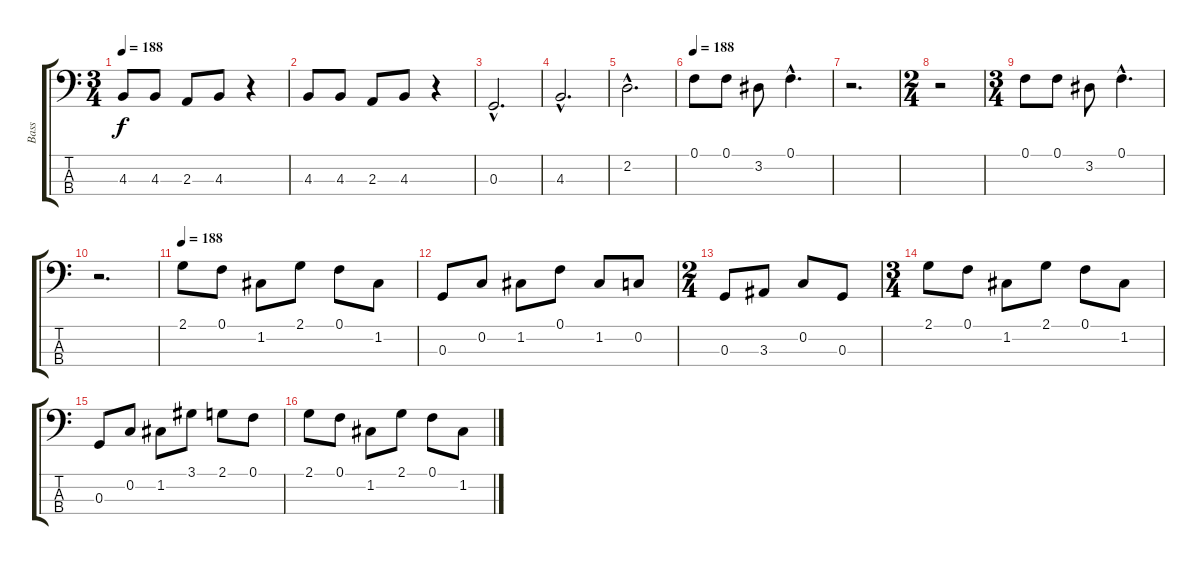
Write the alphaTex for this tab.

\track ("Bass" "Bass") {instrument electricbassfinger}
\staff {score tabs}
\tuning (F2 C2 G1 D1) {hide}
\ts (3 4)
\tempo 188
\clef f4
\ks c
4.3.8{dy f} 4.3.8 2.3.8 4.3.8 r.4 |
4.3.8 4.3.8 2.3.8 4.3.8 r.4 |
0.3{hac}.2{d} |
4.3{hac}.2{d} |
2.2{hac}.2{d} |
\tempo 188
0.1.8 0.1.8 3.2.8 0.1{hac}.4{d} |
r.2{d} |
\ts (2 4)
r.2 |
\ts (3 4)
0.1.8 0.1.8 3.2.8 0.1{hac}.4{d} |
r.2{d} |
\tempo 188
2.1.8 0.1.8 1.2.8 2.1.8 0.1.8 1.2.8 |
0.3.8 0.2.8 1.2.8 0.1.8 1.2.8 0.2.8 |
\ts (2 4)
0.3.8 3.3.8 0.2.8 0.3.8 |
\ts (3 4)
2.1.8 0.1.8 1.2.8 2.1.8 0.1.8 1.2.8 |
0.3.8 0.2.8 1.2.8 3.1.8 2.1.8 0.1.8 |
2.1.8 0.1.8 1.2.8 2.1.8 0.1.8 1.2.8
